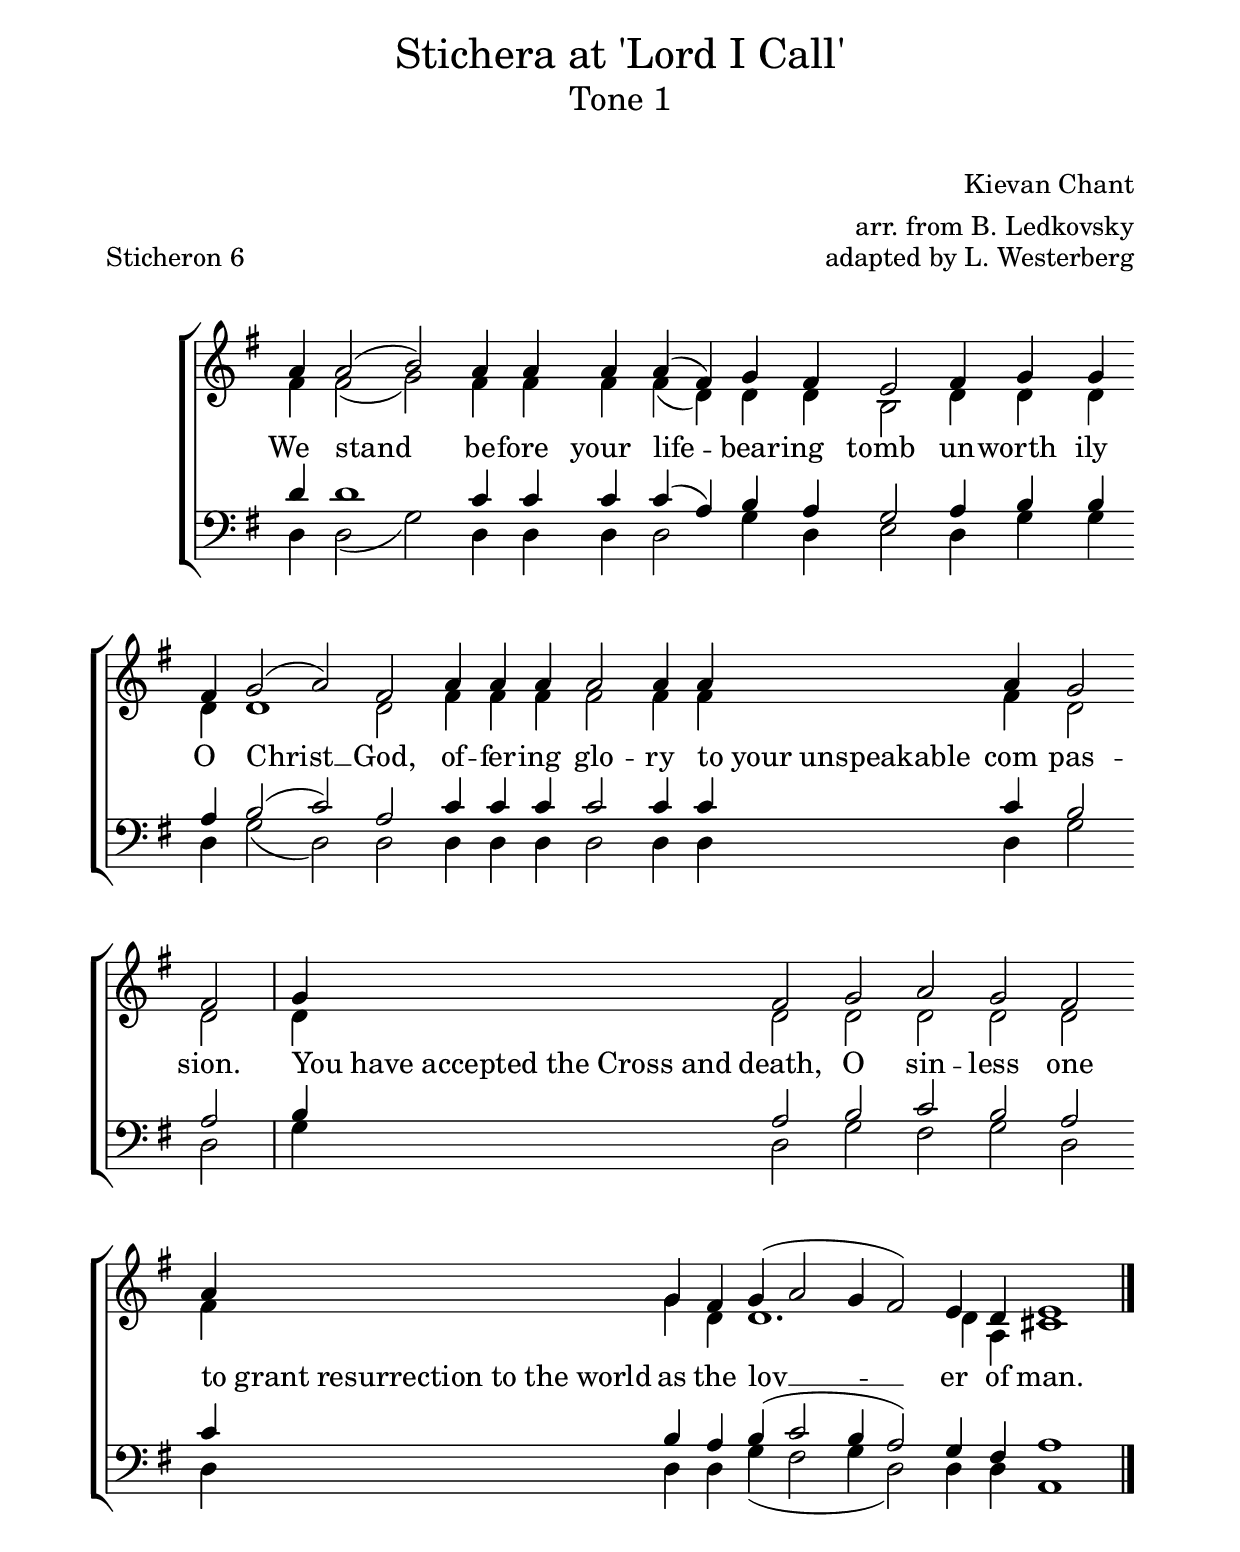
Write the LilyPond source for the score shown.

\version "2.18.2"

\paper {
  top-margin = 20
  left-margin = 18
  right-margin = \left-margin
top-system-spacing #'basic-distance = #15
  markup-system-spacing.basic-distance = 10
  system-system-spacing.basic-distance = 12
  last-bottom-spacing.basic-distance = 10
}

\layout {
  \omit Staff.TimeSignature
  \set Timing.timing = ##f
  % The following two commands add an (invisible) bar line after every note,
  % so Lilypond may add line breaks where they fit best.
  \set Timing.defaultBarType = ""
  \set Timing.barAlways = ##t
}

\header {
  title = \markup{\normal-text "Stichera at 'Lord I Call'"} 
subtitle =  \markup{\huge\normal-text  "Tone 1"}
subsubtitle = \markup \center-column { "" \vspace #1 } 
  composer = "Kievan Chant"
 arranger = " arr. from B. Ledkovsky"
opus =  "adapted by L. Westerberg"
piece = "Sticheron 6"
  
 
}



global = {
  \key g \major
}

#(set-global-staff-size 23)

words = \lyricmode {
We__ stand_ be -- fore__ your__ life -- bear -- ing__ tomb__ 
un -- worth__ --  ily_  O_ Christ __ God,
of -- fer -- ing_ glo -- ry 
\once \override LyricText.self-alignment-X = #LEFT
\markup{to your unspeakable}
\once \override LyricText.self-alignment-X = #CENTER
_com_ --  pas_ --  sion. 
\once \override LyricText.self-alignment-X = #LEFT
\markup{You have accepted the Cross  and }
\once \override LyricText.self-alignment-X = #CENTER
death, O sin  --  less_ one
\once \override LyricText.self-alignment-X = #LEFT
\markup{to grant resurrection to the world}
\once \override LyricText.self-alignment-X = #CENTER
as the lov __ -- er of man.
}









sopMusic = \relative c'' {
  
a4 a2(b2) a4 a4 a4 a4(fis4) g4 fis4 e2\bar""

 fis4 g4 g4 fis4 g2(a2) fis2\bar""

a4 a4 a4 a2 a4\bar""

a4 \bar"" 
\set Timing.measureLength = #(ly:make-moment 5/4)
a4 g2 fis2 \bar"|" 
g4 \bar"" 
fis2 g2 a2 g2 fis2\bar""

a4 \bar"" 

g4 fis4 g4(a2 g4 fis2) e4 d4 e1


   \bar "|."

  
}

sopWords = \lyricmode {
 
}

altoMusic = \relative c' {
   
fis4 fis2(g2) fis4 fis4 fis4 fis4(d4) d4 d4 b2

 d4 d4 d4 d4 d1 d2

fis4 fis4 fis4 fis2 fis4
fis4 
fis4 d2 d2
d4 

 d2 d2 d2 d2 d2 

fis4 

g4 d4 d1. d4 a4 cis1

}


tenorMusic = \relative c' {

d4 d1 c4 c4 c4 c4(a4) b4 a4  g2  

a4 b4 b4 a4 b2(c2) a2

c4 c4 c4 c2 c4

c4 

c4 b2 a2

b4 

a2 b2 c2 b2 a2

c4 

b4 a4 b4(c2 b4 a2) g4 fis4 a1
 
  }


bassMusic = \relative c {

 d4 d2(g2) d4 d4 d4 d2 g4 d4 e2 

d4 g4 g4 d4 g2(d2) d2

d4 d4 d4 d2 d4

d4 

d4 g2 d2

g4 

d2 g2 fis2 g2 d2
d4 
d4 d4 g4(fis2 g4 d2) d4 d4 a1

  }
bassWords = \lyricmode {
  
}

\score {
  \new ChoirStaff <<
    \new Staff <<
      \new Voice = "sopranos" {
        \voiceOne
        << \global \sopMusic >>
      }
      \\
      << \global \altoMusic >>
    >>
    \new Lyrics \with {
      \override VerticalAxisGroup.staff-affinity = #CENTER
    } \lyricsto "sopranos" \words
    \new Staff \with { \clef bass } <<
      << \global \tenorMusic >>
      \\
      << \global \bassMusic >>
    >>
  >>
}